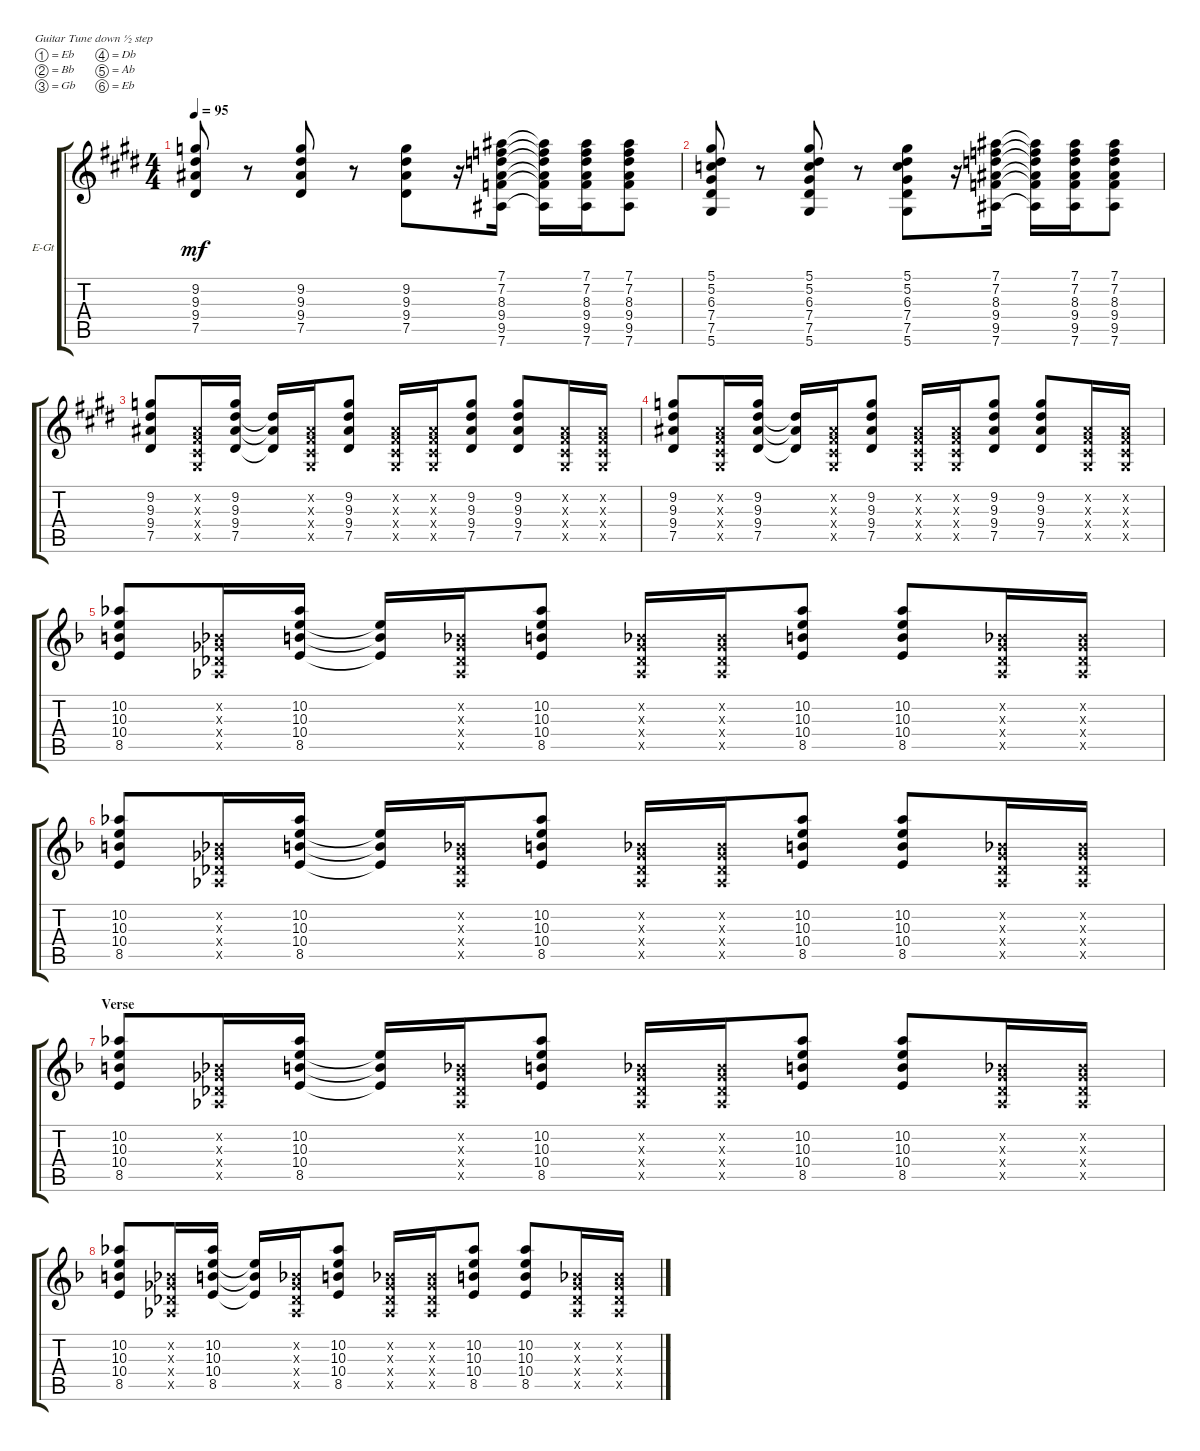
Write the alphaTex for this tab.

\defaultSystemsLayout 4
\bracketExtendMode groupsimilarinstruments
\firstSystemTrackNameOrientation horizontal
\otherSystemsTrackNameOrientation horizontal
\track ("Electric Guitar2" "E-Gt") {solo instrument distortionguitar}
\staff {score tabs}
\tuning (Eb4 Bb3 Gb3 Db3 Ab2 Eb2)
\ts (4 4)
\tempo 95
\clef g2
\ks e
(7.5 9.4 9.3 9.2).8{dy mf beam invert} r.8 (9.2 9.3 9.4 7.5).8{beam invert} r.8 (7.5 9.4 9.3 9.2).8{beam invert} r.16 (7.6 9.5 9.4 8.3 7.2 7.1).16 (7.6{t} 9.5{t} 9.4{t} 8.3{t} 7.2{t} 7.1{t}).16{beam invert} (7.1 7.2 8.3 9.4 9.5 7.6).16 (7.6 9.5 9.4 8.3 7.2 7.1).8 |
(7.5 7.4 6.3 5.2 5.6 5.1).8 r.8 (5.2 6.3 7.4 7.5 5.1 5.6).8 r.8 (7.5 7.4 6.3 5.2 5.6 5.1).8 r.16 (7.6 9.5 9.4 8.3 7.2 7.1).16 (7.6{t} 9.5{t} 9.4{t} 8.3{t} 7.2{t} 7.1{t}).16{beam invert} (7.1 7.2 8.3 9.4 9.5 7.6).16 (7.6 9.5 9.4 8.3 7.2 7.1).8 |
(7.5 9.4 9.3 9.2).8 (0.3{x} 0.4{x} 0.5{x} 0.2{x}).16 (7.5 9.4 9.3 9.2).16 (7.5{t} 9.4{t} 9.3{t}).16 (0.3{x} 0.4{x} 0.5{x} 0.2{x}).16 (7.5 9.4 9.3 9.2).8 (0.5{x} 0.4{x} 0.3{x} 0.2{x}).16 (0.3{x} 0.4{x} 0.5{x} 0.2{x}).16 (7.5 9.4 9.3 9.2).8 (9.3 9.4 7.5 9.2).8 (0.5{x} 0.4{x} 0.3{x} 0.2{x}).16 (0.3{x} 0.4{x} 0.5{x} 0.2{x}).16 |
(7.5 9.4 9.3 9.2).8 (0.3{x} 0.4{x} 0.5{x} 0.2{x}).16 (7.5 9.4 9.3 9.2).16 (7.5{t} 9.4{t} 9.3{t}).16 (0.3{x} 0.4{x} 0.5{x} 0.2{x}).16 (7.5 9.4 9.3 9.2).8 (0.5{x} 0.4{x} 0.3{x} 0.2{x}).16 (0.3{x} 0.4{x} 0.5{x} 0.2{x}).16 (7.5 9.4 9.3 9.2).8 (9.3 9.4 7.5 9.2).8 (0.5{x} 0.4{x} 0.3{x} 0.2{x}).16 (0.3{x} 0.4{x} 0.5{x} 0.2{x}).16 |
\ks f
(8.5 10.4 10.3 10.2).8 (0.3{x} 0.4{x} 0.5{x} 0.2{x}).16 (8.5 10.4 10.3 10.2).16 (8.5{t} 10.4{t} 10.3{t}).16 (0.3{x} 0.4{x} 0.5{x} 0.2{x}).16 (8.5 10.4 10.3 10.2).8 (0.5{x} 0.4{x} 0.3{x} 0.2{x}).16 (0.3{x} 0.4{x} 0.5{x} 0.2{x}).16 (8.5 10.4 10.3 10.2).8 (10.3 10.4 8.5 10.2).8 (0.5{x} 0.4{x} 0.3{x} 0.2{x}).16 (0.3{x} 0.4{x} 0.5{x} 0.2{x}).16 |
(8.5 10.4 10.3 10.2).8 (0.3{x} 0.4{x} 0.5{x} 0.2{x}).16 (8.5 10.4 10.3 10.2).16 (8.5{t} 10.4{t} 10.3{t}).16 (0.3{x} 0.4{x} 0.5{x} 0.2{x}).16 (8.5 10.4 10.3 10.2).8 (0.5{x} 0.4{x} 0.3{x} 0.2{x}).16 (0.3{x} 0.4{x} 0.5{x} 0.2{x}).16 (8.5 10.4 10.3 10.2).8 (10.3 10.4 8.5 10.2).8 (0.5{x} 0.4{x} 0.3{x} 0.2{x}).16 (0.3{x} 0.4{x} 0.5{x} 0.2{x}).16 |
\section ("" "Verse")
(8.5 10.4 10.3 10.2).8 (0.3{x} 0.4{x} 0.5{x} 0.2{x}).16 (8.5 10.4 10.3 10.2).16 (8.5{t} 10.4{t} 10.3{t}).16 (0.3{x} 0.4{x} 0.5{x} 0.2{x}).16 (8.5 10.4 10.3 10.2).8 (0.5{x} 0.4{x} 0.3{x} 0.2{x}).16 (0.3{x} 0.4{x} 0.5{x} 0.2{x}).16 (8.5 10.4 10.3 10.2).8 (10.3 10.4 8.5 10.2).8 (0.5{x} 0.4{x} 0.3{x} 0.2{x}).16 (0.3{x} 0.4{x} 0.5{x} 0.2{x}).16 |
(8.5 10.4 10.3 10.2).8 (0.3{x} 0.4{x} 0.5{x} 0.2{x}).16 (8.5 10.4 10.3 10.2).16 (8.5{t} 10.4{t} 10.3{t}).16 (0.3{x} 0.4{x} 0.5{x} 0.2{x}).16 (8.5 10.4 10.3 10.2).8 (0.5{x} 0.4{x} 0.3{x} 0.2{x}).16 (0.3{x} 0.4{x} 0.5{x} 0.2{x}).16 (8.5 10.4 10.3 10.2).8 (10.3 10.4 8.5 10.2).8 (0.5{x} 0.4{x} 0.3{x} 0.2{x}).16 (0.3{x} 0.4{x} 0.5{x} 0.2{x}).16
